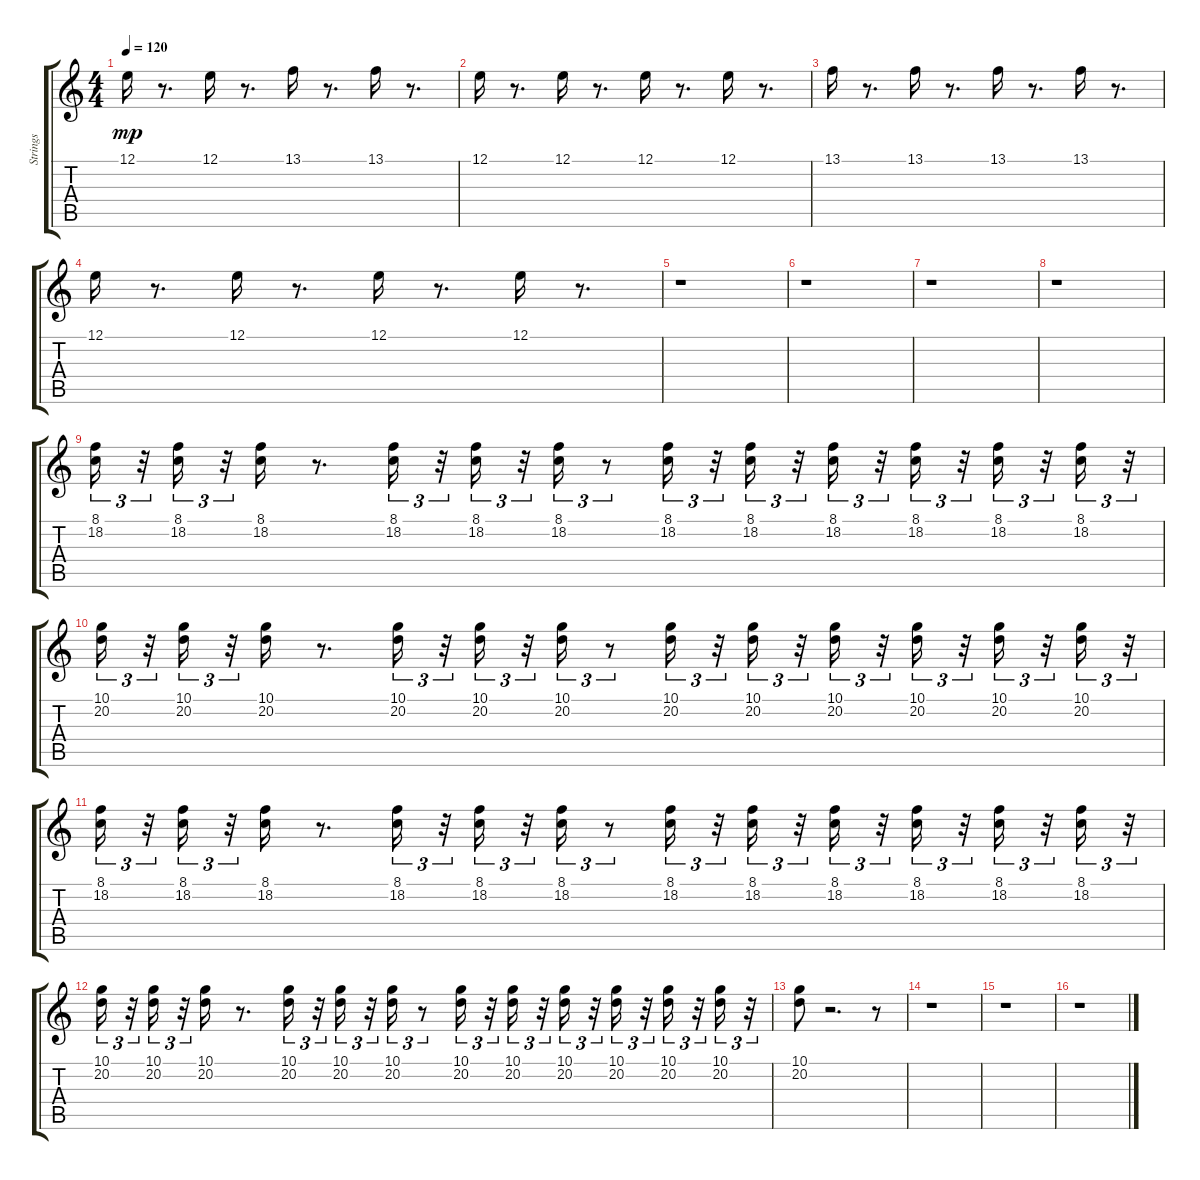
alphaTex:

\track ("Strings" "Strings") {instrument stringensemble1}
\staff {score tabs}
\tuning (E4 B3 G3 D3 A2 E2) {hide}
\ts (4 4)
\tempo 120
\clef g2
\ks c
12.1.16{dy mp} r.8{d} 12.1.16 r.8{d} 13.1.16 r.8{d} 13.1.16 r.8{d} |
12.1.16 r.8{d} 12.1.16 r.8{d} 12.1.16 r.8{d} 12.1.16 r.8{d} |
13.1.16 r.8{d} 13.1.16 r.8{d} 13.1.16 r.8{d} 13.1.16 r.8{d} |
12.1.16 r.8{d} 12.1.16 r.8{d} 12.1.16 r.8{d} 12.1.16 r.8{d} |
r.1 |
r.1 |
r.1 |
r.1 |
(8.1 18.2).16{tu (3 2)} r.32{tu (3 2)} (8.1 18.2).16{tu (3 2)} r.32{tu (3 2)} (8.1 18.2).16 r.8{d} (8.1 18.2).16{tu (3 2)} r.32{tu (3 2)} (8.1 18.2).16{tu (3 2)} r.32{tu (3 2)} (8.1 18.2).16{tu (3 2)} r.8{tu (3 2)} (8.1 18.2).16{tu (3 2)} r.32{tu (3 2)} (8.1 18.2).16{tu (3 2)} r.32{tu (3 2)} (8.1 18.2).16{tu (3 2)} r.32{tu (3 2)} (8.1 18.2).16{tu (3 2)} r.32{tu (3 2)} (8.1 18.2).16{tu (3 2)} r.32{tu (3 2)} (8.1 18.2).16{tu (3 2)} r.32{tu (3 2)} |
(10.1 20.2).16{tu (3 2)} r.32{tu (3 2)} (10.1 20.2).16{tu (3 2)} r.32{tu (3 2)} (10.1 20.2).16 r.8{d} (10.1 20.2).16{tu (3 2)} r.32{tu (3 2)} (10.1 20.2).16{tu (3 2)} r.32{tu (3 2)} (10.1 20.2).16{tu (3 2)} r.8{tu (3 2)} (10.1 20.2).16{tu (3 2)} r.32{tu (3 2)} (10.1 20.2).16{tu (3 2)} r.32{tu (3 2)} (10.1 20.2).16{tu (3 2)} r.32{tu (3 2)} (10.1 20.2).16{tu (3 2)} r.32{tu (3 2)} (10.1 20.2).16{tu (3 2)} r.32{tu (3 2)} (10.1 20.2).16{tu (3 2)} r.32{tu (3 2)} |
(8.1 18.2).16{tu (3 2)} r.32{tu (3 2)} (8.1 18.2).16{tu (3 2)} r.32{tu (3 2)} (8.1 18.2).16 r.8{d} (8.1 18.2).16{tu (3 2)} r.32{tu (3 2)} (8.1 18.2).16{tu (3 2)} r.32{tu (3 2)} (8.1 18.2).16{tu (3 2)} r.8{tu (3 2)} (8.1 18.2).16{tu (3 2)} r.32{tu (3 2)} (8.1 18.2).16{tu (3 2)} r.32{tu (3 2)} (8.1 18.2).16{tu (3 2)} r.32{tu (3 2)} (8.1 18.2).16{tu (3 2)} r.32{tu (3 2)} (8.1 18.2).16{tu (3 2)} r.32{tu (3 2)} (8.1 18.2).16{tu (3 2)} r.32{tu (3 2)} |
(10.1 20.2).16{tu (3 2)} r.32{tu (3 2)} (10.1 20.2).16{tu (3 2)} r.32{tu (3 2)} (10.1 20.2).16 r.8{d} (10.1 20.2).16{tu (3 2)} r.32{tu (3 2)} (10.1 20.2).16{tu (3 2)} r.32{tu (3 2)} (10.1 20.2).16{tu (3 2)} r.8{tu (3 2)} (10.1 20.2).16{tu (3 2)} r.32{tu (3 2)} (10.1 20.2).16{tu (3 2)} r.32{tu (3 2)} (10.1 20.2).16{tu (3 2)} r.32{tu (3 2)} (10.1 20.2).16{tu (3 2)} r.32{tu (3 2)} (10.1 20.2).16{tu (3 2)} r.32{tu (3 2)} (10.1 20.2).16{tu (3 2)} r.32{tu (3 2)} |
(10.1 20.2).8 r.2{d} r.8 |
r.1 |
r.1 |
r.1
